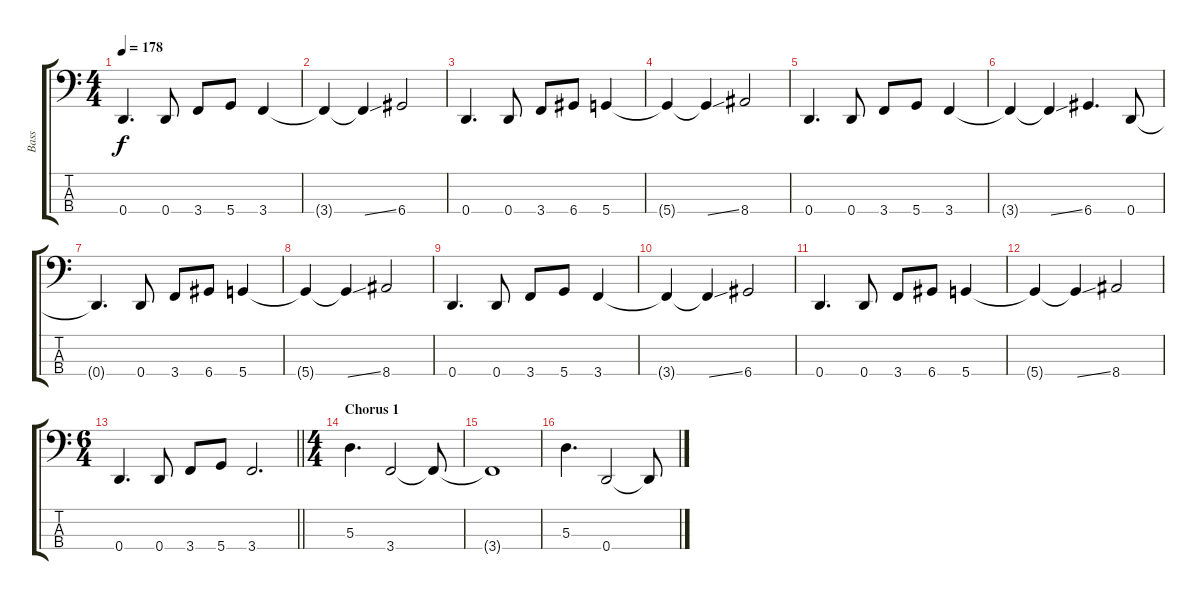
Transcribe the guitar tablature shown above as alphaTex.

\track ("Bass" "Bass") {instrument electricbassfinger}
\staff {score tabs}
\tuning (G2 D2 A1 D1) {hide}
\ts (4 4)
\tempo 178
\clef f4
\ks c
0.4.4{d dy f} 0.4.8 3.4.8 5.4.8 3.4.4 |
3.4{t}.4 3.4{ss t}.4 6.4.2 |
0.4.4{d} 0.4.8 3.4.8 6.4.8 5.4.4 |
5.4{t}.4 5.4{ss t}.4 8.4.2 |
0.4.4{d} 0.4.8 3.4.8 5.4.8 3.4.4 |
3.4{t}.4 3.4{ss t}.4 6.4.4{d} 0.4.8 |
0.4{t}.4{d} 0.4.8 3.4.8 6.4.8 5.4.4 |
5.4{t}.4 5.4{ss t}.4 8.4.2 |
0.4.4{d} 0.4.8 3.4.8 5.4.8 3.4.4 |
3.4{t}.4 3.4{ss t}.4 6.4.2 |
0.4.4{d} 0.4.8 3.4.8 6.4.8 5.4.4 |
5.4{t}.4 5.4{ss t}.4 8.4.2 |
\ts (6 4)
\barLineRight lightlight
0.4.4{d} 0.4.8 3.4.8 5.4.8 3.4.2{d} |
\ts (4 4)
\section ("" "Chorus 1")
5.3.4{d} 3.4.2 3.4{t}.8 |
3.4{t}.1 |
5.3.4{d} 0.4.2 0.4{t}.8
